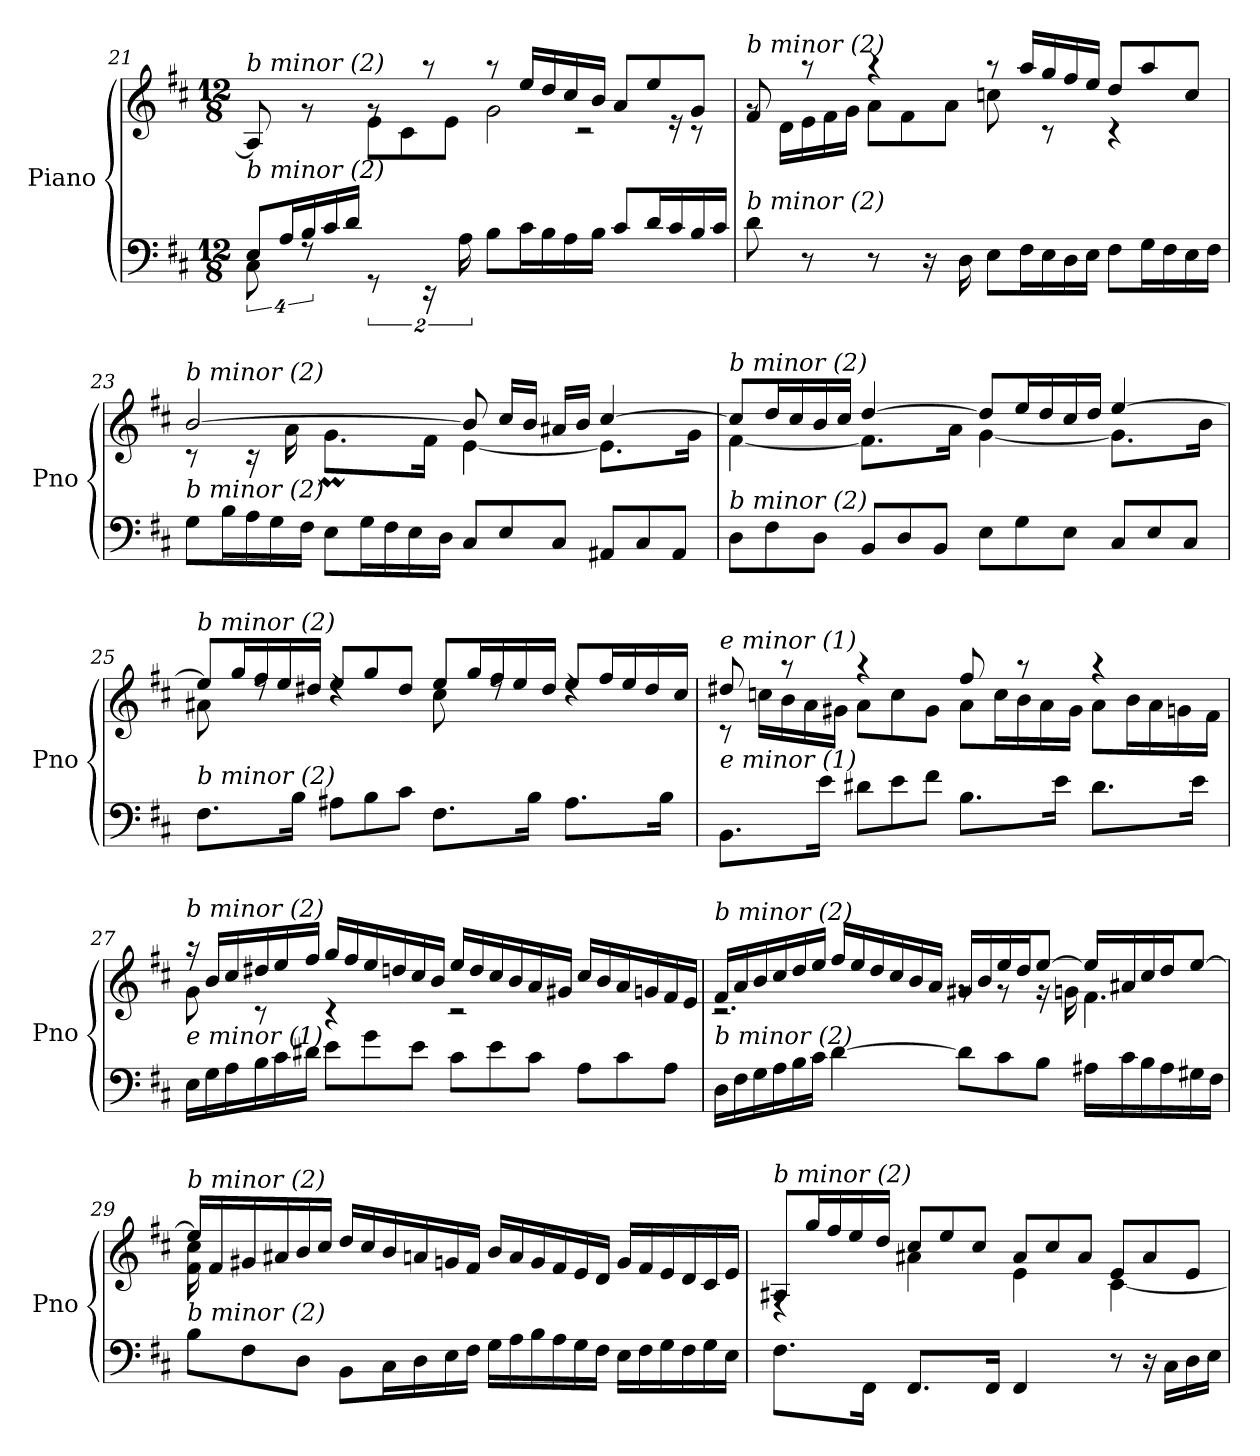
**kern	**kern
*part1	*part1
*staff2	*staff1
*I"Piano	*
*I'Pno	*
*clefF4	*clefG2
*k[f#c#]	*k[f#c#]
*D:	*D:
*M12/8	*M12/8
=21	=21
*^	*
*	*	*Xtuplet
*	*	*^
!	!	!LO:TX:i:t=b minor (2)	!
!LO:TX:i:t=b minor (2)	!	!	!
8E/L	16%3C#\	16%3A/]	8%3ryy
16A/L	.	.	.
16B/	16%3rF	16%3rg	.
16c#/	.	.	.
16d/JJ	.	.	.
16%3rGG	8%3rEEyy	16%3rg	8e\L
.	.	.	8c#\
32%3rEE	.	16%3raa	.
.	.	.	8e\J
32%3A\	.	.	.
8B\L	8%3rEEyy	8raa	32%9g\
16c#\L	.	16ee/LL	.
16B\	.	16dd/	.
16A\	.	16cc#/	.
.	.	.	32%9rc
16B\JJ	.	16b/JJ	.
8c#/L	8%3rEEyy	8a/L	.
16d/L	.	8ee/	.
16c#/	.	.	16r
16B/	.	8g/J	8r
16c#/JJ	.	.	.
*v	*v	*	*
!!LO:LB:g=z	!!
=22	=22	=22
*Xtuplet	*	*
!	!LO:TX:i:t=b minor (2)	!
!LO:TX:i:t=b minor (2)	!	!
16%3d\	16%3f#/	8rg
.	.	16d\LL
16%3r	16%3raa	16e\
.	.	16f#\
.	.	16g\JJ
16%3r	8%3raa	8a\L
.	.	8f#\
32%3r	.	.
.	.	8a\J
32%3D\	.	.
8E\L	8raa	16%3ccn\
16F#\L	16aa/LL	.
16E\	16gg/	16%3rc
16D\	16ff#/	.
16E\JJ	16ee/JJ	.
8F#\L	8dd/L	8%3rc
16G\L	8aa/	.
16F#\	.	.
16E\	8cc/J	.
16F#\JJ	.	.
=23	=23	=23
!	!LO:TX:i:t=b minor (2)	!
!LO:TX:i:t=b minor (2)	!	!
8G\L	[4%3b/	16%3rc
16B\L	.	.
16A\	.	32%3rc
16G\	.	.
.	.	32%3a\
16F#\JJ	.	.
8E\L	.	16%3.gM\L
16G\L	.	.
16F#\	.	.
16E\	.	.
.	.	32%3f#\Jk
16D\JJ	.	.
8C#/L	8b/]	[8%3e\
8E/	16cc#/LL	.
.	16b/JJ	.
8C#/J	16a#X/LL	.
.	16b/JJ	.
8AA#X/L	[8%3cc#/	16%3.e\L]
8C#/	.	.
8AA#/J	.	.
.	.	32%3g\Jk
!!LO:PB:g=z	!!
=24	=24	=24
!	!LO:TX:i:t=b minor (2)	!
!LO:TX:i:t=b minor (2)	!	!
8D\L	8cc#/L]	[8%3f#\
8F#\	16dd/L	.
.	16cc#/	.
8D\J	16b/	.
.	16cc#/JJ	.
8BB/L	[8%3dd/	16%3.f#\L]
8D/	.	.
8BB/J	.	.
.	.	32%3a\Jk
8E\L	8dd/L]	[8%3g\
8G\	16ee/L	.
.	16dd/	.
8E\J	16cc#/	.
.	16dd/JJ	.
8C#/L	[8%3ee/	16%3.g\L]
8E/	.	.
8C#/J	.	.
.	.	32%3b\Jk
=25	=25	=25
!	!LO:TX:i:t=b minor (2)	!
!LO:TX:i:t=b minor (2)	!	!
16%3.F#\L	8ee/L]	16%3a#X\
.	16gg/L	.
.	16ff#/	16%3rdd
.	16ee/	.
32%3B\Jk	.	.
.	16dd#X/JJ	.
8A#X\L	8ee/L	8%3rdd
8B\	8gg/	.
8c#\J	8dd#/J	.
16%3.F#\L	8ee/L	16%3cc#\
.	16gg/L	.
.	16ff#/	16%3rdd
.	16ee/	.
32%3B\Jk	.	.
.	16dd#/JJ	.
16%3.A#\L	8ee/L	8%3rdd
.	16ff#/L	.
.	16ee/	.
.	16dd#/	.
32%3B\Jk	.	.
.	16cc#/JJ	.
!!LO:LB:g=z	!!
=26	=26	=26
!	!LO:TX:i:t=e minor (1)	!
!LO:TX:i:t=e minor (1)	!	!
16%3.BB\L	16%3dd#X/	8rc
.	.	16ccn\LL
.	16%3raa	16b\
.	.	16a\
32%3e\Jk	.	.
.	.	16g#X\JJ
8d#X\L	8%3raa	8a\L
8e\	.	8cc\
8f#\J	.	8g#\J
16%3.B\L	16%3ff#/	8a\L
.	.	16cc\L
.	16%3raa	16b\
.	.	16a\
32%3e\Jk	.	.
.	.	16g#\JJ
16%3.d#\L	8%3raa	8a\L
.	.	16b\L
.	.	16a\
.	.	16gn\
32%3e\Jk	.	.
.	.	16f#\JJ
!!LO:LB:g=z	!!
=27	=27	=27
!	!LO:TX:i:t=b minor (2)	!
!LO:TX:i:t=e minor (1)	!	!
16E\LL	16raa	16%3g\
16G\	16b/LL	.
16A\	16cc#/	.
16B\	16dd#X/	16%3rc
16c#\	16ee/	.
16d#X\JJ	16ff#/JJ	.
8e\L	16gg/LL	8%3rc
.	16ff#/	.
8g\	16ee/	.
.	16ddn/	.
8e\J	16cc#/	.
.	16b/JJ	.
8c#\L	16ee/LL	4%3rc
.	16dd/	.
8e\	16cc#/	.
.	16b/	.
8c#\J	16a/	.
.	16g#X/JJ	.
8A\L	16cc#/LL	.
.	16b/	.
8c#\	16a/	.
.	16gn/	.
8A\J	16f#/	.
.	16e/JJ	.
!!LO:LB:g=z	!!
=28	=28	=28
!	!LO:TX:i:t=b minor (2)	!
!LO:TX:i:t=b minor (2)	!	!
16D\LL	16f#/LL	2.rc
16F#\	16a/	.
16G\	16b/	.
16A\	16cc#/	.
16B\	16dd/	.
16c#\JJ	16ee/JJ	.
[8%3d\	16ff#/LL	.
.	16ee/	.
.	16dd/	.
.	16cc#/	.
.	16b/	.
.	16a/JJ	.
8d\L]	16g#X/LL	8rg
.	16b/	.
8c#\	16ee/	8rg
.	16dd/J	.
8B\J	[8ee/J	16rg
.	.	16gn\
16A#X\LL	16ee/LL]	4.f#\
16c#\	16a#X/	.
16B\	16cc#/	.
16A#\	16dd/J	.
16G#X\	[8ee/J	.
16F#\JJ	.	.
!!LO:LB:g=z	!!
=29	=29	=29
*^	*	*
!	!	!LO:TX:i:t=b minor (2)	!
!LO:TX:i:t=b minor (2)	!	!	!
16ryy	8B\L	16ee/LL]	16f#\ 16cc#\
1ryy	.	16f#/	1ryy
.	8F#\	16g#X/	.
.	.	16a#X/	.
.	8D\J	16b/	.
.	.	16cc#/JJ	.
.	8BB\L	16dd/LL	.
.	.	16cc#/	.
.	16C#\L	16b/	.
.	16D\	16an/	.
.	16E\	16gn/	.
.	16F#\JJ	16f#/JJ	.
.	16G\LL	16b/LL	.
.	16A\	16a/	.
.	16B\	16g/	.
.	16A\	16f#/	.
.	16G\	16e/	.
4..ryy	16F#\JJ	16d/JJ	4..ryy
.	16E\LL	16g/LL	.
.	16F#\	16f#/	.
.	16G\	16e/	.
.	16F#\	16d/	.
.	16G\	16c#/	.
.	16E\JJ	16e/JJ	.
!!LO:PB:g=z	!!
=30	=30	=30	=30
!	!	!LO:TX:i:t=b minor (2)	!
!LO:TX:i:t=b minor (2)	!	!	!
*v	*v	*	*
16%3.F#\L	8A#X/L	8%3rF
.	16gg/L	.
.	16ff#/	.
.	16ee/	.
32%3FF#\Jk	.	.
.	16dd/JJ	.
16%3.FF#/L	8cc#/L	8%3a#X\
.	8ee/	.
.	8cc#/J	.
32%3FF#/Jk	.	.
8%3FF#/	8a#/L	8%3e\
.	8cc#/	.
.	8a#/J	.
8r	8e/L	[8%3c#\
16r	8a#/	.
16C#\LL	.	.
16D\	8e/J	.
16E\JJ	.	.
*	*v	*v
=	=
*-	*-
